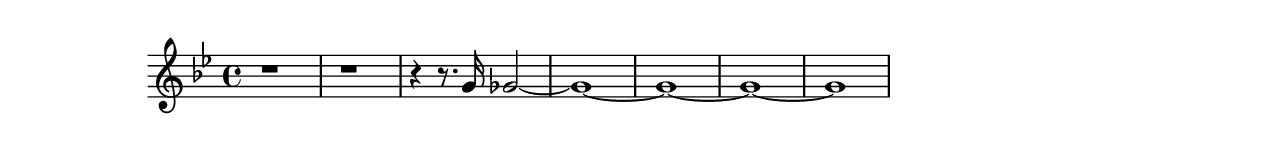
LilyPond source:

#(set-default-paper-size "letter")

<<

\new ChordNames {
    \set majorSevenSymbol = \markup { maj7 } 
    \set additionalPitchPrefix = #"add"
    \chordmode {
        s16*112
    }
}

\new Staff { 
    {
        \clef treble
        \key bes \major
        \time 4/4
        
        r1~ | r1~ | r4~ r8. g'16 ges'2~ | ges'1~ | ges'1~ | ges'1~ | ges'1
    }
}

>>

\version "2.18.2"